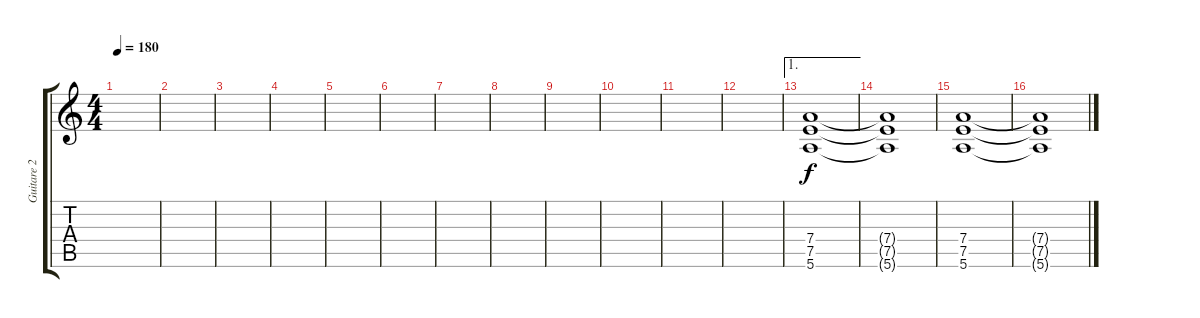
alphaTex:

\track ("Guitare 2" "Guitare 2") {instrument distortionguitar}
\staff {score tabs}
\tuning (E4 B3 G3 D3 A2 E2) {hide}
\ts (4 4)
\tempo 180
\clef g2
\ks c
|
|
|
|
|
|
|
|
|
|
|
|
\ae 1
(7.4 7.5 5.6).1 |
(7.4{t} 7.5{t} 5.6{t}).1 |
(7.4 7.5 5.6).1 |
(7.4{t} 7.5{t} 5.6{t}).1
